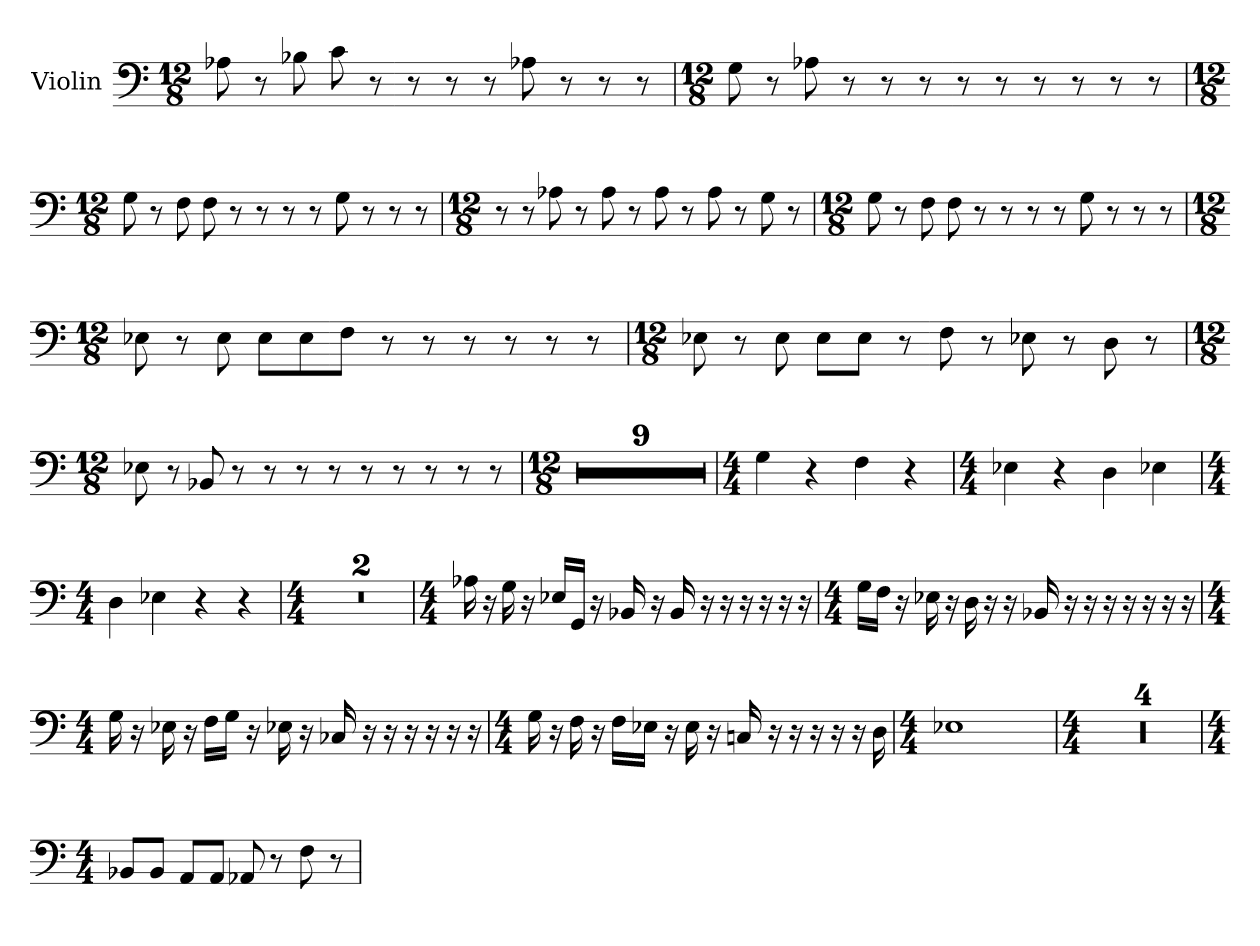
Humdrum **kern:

**kern
*part1
*staff1
*I"Violin
*I'Vln
*M12/8
=
8A-X
8r
8B-X
8c
8r
8r
8r
8r
8A-X
8r
8r
8r
=
*M12/8
8G
8r
8A-X
8r
8r
8r
8r
8r
8r
8r
8r
8r
=
*M12/8
8G
8r
8F
8F
8r
8r
8r
8r
8G
8r
8r
8r
=
*M12/8
8r
8r
8A-X
8r
8A-
8r
8A-
8r
8A-
8r
8G
8r
=
*M12/8
8G
8r
8F
8F
8r
8r
8r
8r
8G
8r
8r
8r
=
*M12/8
8E-X
8r
8E-
8E-L
8E-
8FJ
8r
8r
8r
8r
8r
8r
=
*M12/8
8E-X
8r
8E-
8E-L
8E-J
8r
8F
8r
8E-X
8r
8D
8r
=
*M12/8
8E-X
8r
8BB-X
8r
8r
8r
8r
8r
8r
8r
8r
8r
=
*M12/8
1.r
=
*M12/8
1.r
=
*M12/8
1.r
=
*M12/8
1.r
=
*M12/8
1.r
=
*M12/8
1.r
=
*M12/8
1.r
=
*M12/8
1.r
=
*M12/8
1.r
=
*M4/4
4G
4r
4F
4r
=
*M4/4
4E-X
4r
4D
4E-X
=
*M4/4
4D
4E-X
4r
4r
=
*M4/4
1r
=
*M4/4
1r
=
*M4/4
16A-X
16r
16G
16r
16E-XLL
16GGJJ
16r
16BB-X
16r
16BB-
16r
16r
16r
16r
16r
16r
=
*M4/4
16GLL
16FJJ
16r
16E-X
16r
16D
16r
16r
16BB-X
16r
16r
16r
16r
16r
16r
16r
=
*M4/4
16G
16r
16E-X
16r
16FLL
16GJJ
16r
16E-X
16r
16C-X
16r
16r
16r
16r
16r
16r
=
*M4/4
16G
16r
16F
16r
16FLL
16E-XJJ
16r
16E-
16r
16Cn
16r
16r
16r
16r
16r
16D
=
*M4/4
1E-X
=
*M4/4
1r
=
*M4/4
1r
=
*M4/4
1r
=
*M4/4
1r
=
*M4/4
8BB-XL
8BB-J
8AAL
8AAJ
8AA-X
8r
8F
8r
=
*-
